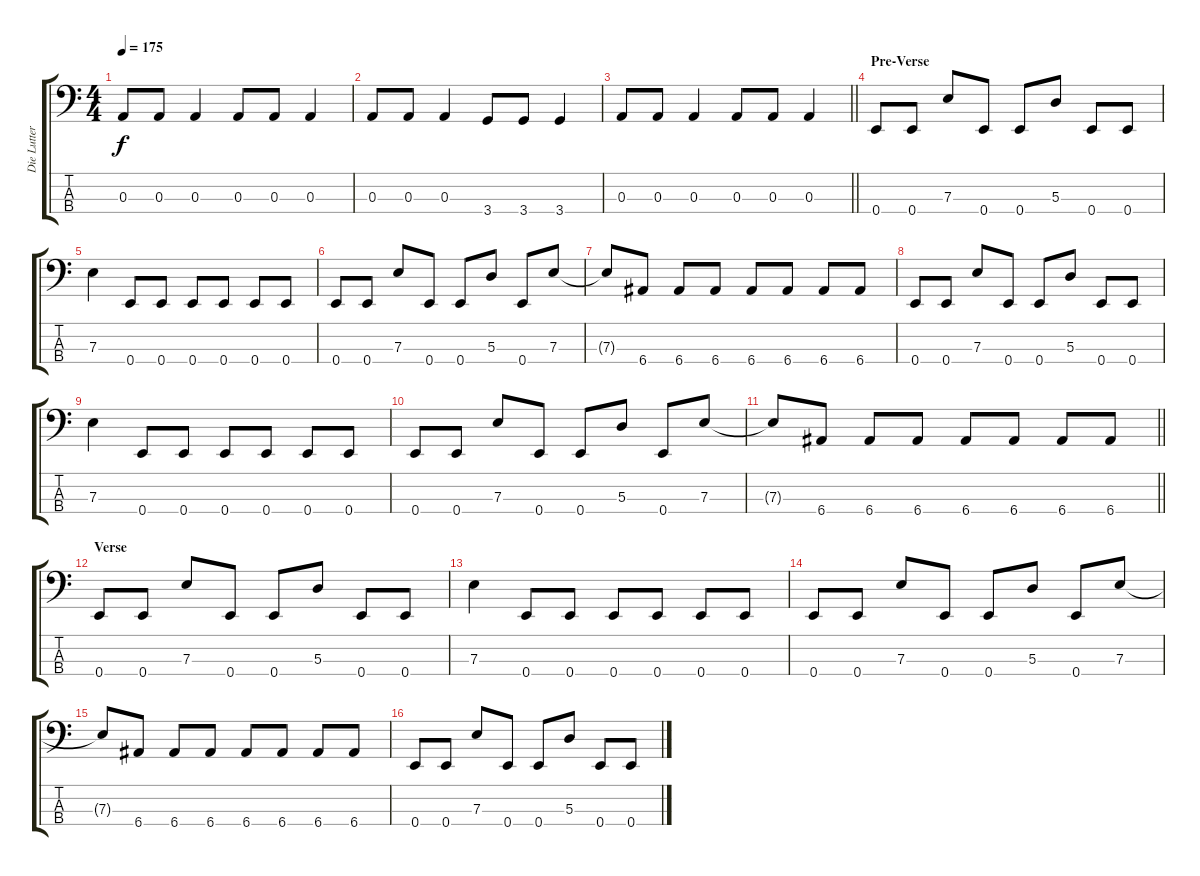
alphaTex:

\track ("Die Lutter" "Die Lutter") {instrument electricbasspick}
\staff {score tabs}
\tuning (G2 D2 A1 E1) {hide}
\ts (4 4)
\tempo 175
\clef f4
\ks c
0.3.8{dy f} 0.3.8 0.3.4 0.3.8 0.3.8 0.3.4 |
0.3.8 0.3.8 0.3.4 3.4.8 3.4.8 3.4.4 |
\barLineRight lightlight
0.3.8 0.3.8 0.3.4 0.3.8 0.3.8 0.3.4 |
\section ("" "Pre-Verse")
0.4.8 0.4.8 7.3.8 0.4.8 0.4.8 5.3.8 0.4.8 0.4.8 |
7.3.4 0.4.8 0.4.8 0.4.8 0.4.8 0.4.8 0.4.8 |
0.4.8 0.4.8 7.3.8 0.4.8 0.4.8 5.3.8 0.4.8 7.3.8 |
7.3{t}.8 6.4.8 6.4.8 6.4.8 6.4.8 6.4.8 6.4.8 6.4.8 |
0.4.8 0.4.8 7.3.8 0.4.8 0.4.8 5.3.8 0.4.8 0.4.8 |
7.3.4 0.4.8 0.4.8 0.4.8 0.4.8 0.4.8 0.4.8 |
0.4.8 0.4.8 7.3.8 0.4.8 0.4.8 5.3.8 0.4.8 7.3.8 |
\barLineRight lightlight
7.3{t}.8 6.4.8 6.4.8 6.4.8 6.4.8 6.4.8 6.4.8 6.4.8 |
\section ("" "Verse")
0.4.8 0.4.8 7.3.8 0.4.8 0.4.8 5.3.8 0.4.8 0.4.8 |
7.3.4 0.4.8 0.4.8 0.4.8 0.4.8 0.4.8 0.4.8 |
0.4.8 0.4.8 7.3.8 0.4.8 0.4.8 5.3.8 0.4.8 7.3.8 |
7.3{t}.8 6.4.8 6.4.8 6.4.8 6.4.8 6.4.8 6.4.8 6.4.8 |
0.4.8 0.4.8 7.3.8 0.4.8 0.4.8 5.3.8 0.4.8 0.4.8
